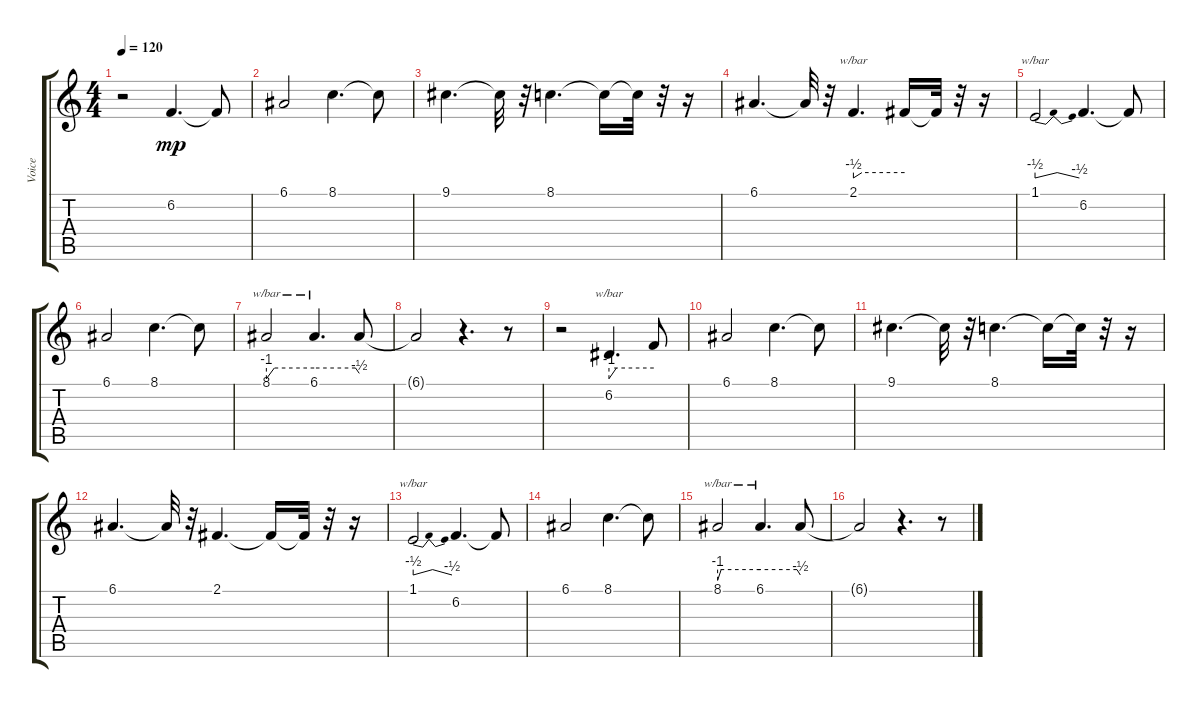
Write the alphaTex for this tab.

\track ("Voice" "Voice") {instrument choiraahs}
\staff {score tabs}
\tuning (E4 B3 G3 D3 A2 E2) {hide}
\ts (4 4)
\tempo 120
\clef g2
\ks c
r.2{dy mp} 6.2.4{d} 6.2{t}.8 |
6.1.2 8.1.4{d} 8.1{t}.8 |
9.1.4{d} 9.1{t}.32 r.32 8.1.4{d} 8.1{t}.16 8.1{t}.32 r.32 r.16 |
6.1.4{d} 6.1{t}.32 r.32 2.1.4{d tbe (custom default 0 -2 10 0 60 0)} 2.1{t}.16 2.1{t}.32 r.32 r.16 |
1.1.2{tbe (dip default 0 -2 5 0 50 0 60 -2)} 6.2.4{d} 6.2{t}.8 |
6.1.2 8.1.4{d} 8.1{t}.8 |
8.1.2{tbe (custom default 0 -4 10 0 60 0)} 6.1.4{d tbe (custom default 0 0 55 0 60 -2)} 6.1{t}.8 |
6.1{t}.2 r.4{d} r.8 |
r.2 6.2.4{d tbe (custom default 0 -4 10 0 60 0)} 6.2{t}.8 |
6.1.2 8.1.4{d} 8.1{t}.8 |
9.1.4{d} 9.1{t}.32 r.32 8.1.4{d} 8.1{t}.16 8.1{t}.32 r.32 r.16 |
6.1.4{d} 6.1{t}.32 r.32 2.1.4{d} 2.1{t}.16 2.1{t}.32 r.32 r.16 |
1.1.2{tbe (dip default 0 -2 5 0 50 0 60 -2)} 6.2.4{d} 6.2{t}.8 |
6.1.2 8.1.4{d} 8.1{t}.8 |
8.1.2{tbe (custom default 0 -4 5 0 60 0)} 6.1.4{d tbe (custom default 0 0 55 0 60 -2)} 6.1{t}.8 |
6.1{t}.2 r.4{d} r.8
